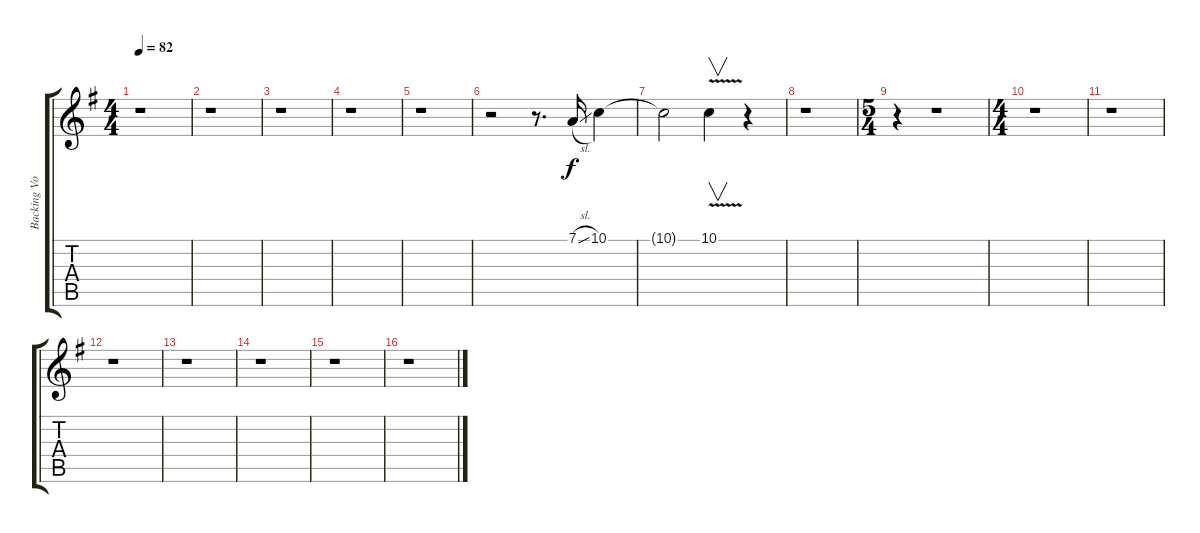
\track ("Backing Vocals" "Backing Vo") {instrument lead6voice}
\staff {score tabs}
\tuning (D4 A3 Gb3 D3 A2 D2) {hide}
\ts (4 4)
\tempo 82
\clef g2
\ks g
r.1{dy f} |
r.1 |
r.1 |
r.1 |
r.1 |
r.2 r.8{d} 7.1{sl}.16 10.1.4 |
10.1{t}.2 10.1{v}.4{v} r.4 |
r.1 |
\ts (5 4)
r.4 r.1 |
\ts (4 4)
r.1 |
r.1 |
r.1 |
r.1 |
r.1 |
r.1 |
r.1
